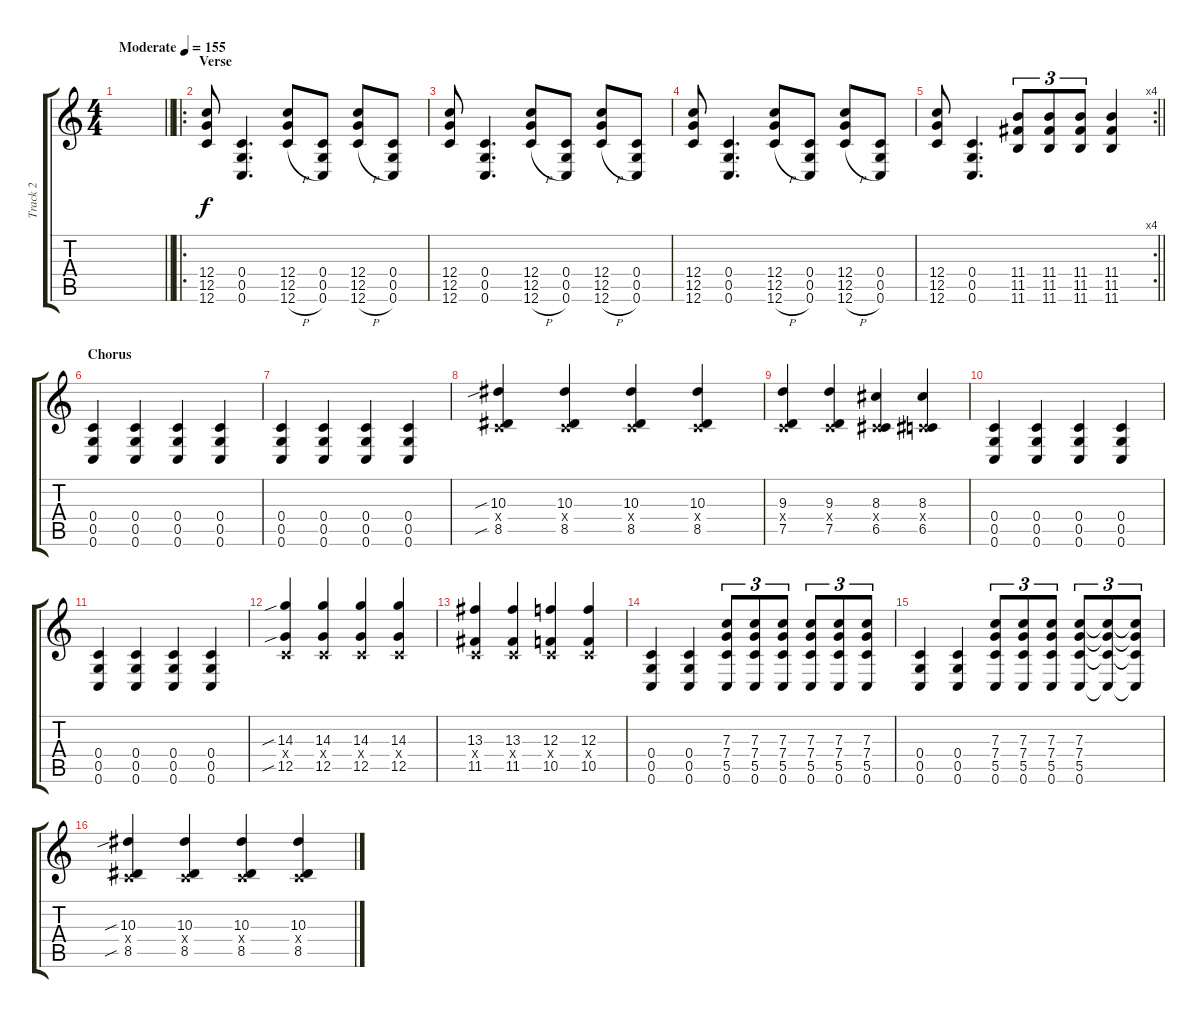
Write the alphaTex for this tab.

\track ("Track 2" "Track 2") {instrument distortionguitar}
\staff {score tabs}
\tuning (D4 A3 F3 C3 G2 C2) {hide}
\ts (4 4)
\tempo (155 "Moderate")
\clef g2
\barLineRight lightlight
\ks c
|
\ro
\section ("" "Verse")
(12.4 12.5 12.6).8{volume 14} (0.4 0.5 0.6).4{d} (12.4 12.5 12.6{h}).8 (0.4 0.5 0.6).8 (12.4 12.5 12.6{h}).8 (0.4 0.5 0.6).8 |
(12.4 12.5 12.6).8 (0.4 0.5 0.6).4{d} (12.4 12.5 12.6{h}).8 (0.4 0.5 0.6).8 (12.4 12.5 12.6{h}).8 (0.4 0.5 0.6).8 |
(12.4 12.5 12.6).8 (0.4 0.5 0.6).4{d} (12.4 12.5 12.6{h}).8 (0.4 0.5 0.6).8 (12.4 12.5 12.6{h}).8 (0.4 0.5 0.6).8 |
\rc 4
\barLineRight lightlight
(12.4 12.5 12.6).8 (0.4 0.5 0.6).4{d} (11.4 11.5 11.6).8{tu (3 2)} (11.4 11.5 11.6).8{tu (3 2)} (11.4 11.5 11.6).8{tu (3 2)} (11.4 11.5 11.6).4 |
\section ("" "Chorus")
(0.4 0.5 0.6).4 (0.4 0.5 0.6).4 (0.4 0.5 0.6).4 (0.4 0.5 0.6).4 |
(0.4 0.5 0.6).4 (0.4 0.5 0.6).4 (0.4 0.5 0.6).4 (0.4 0.5 0.6).4 |
(10.3{sib} 0.4{x} 8.5{sib}).4 (10.3 0.4{x} 8.5).4 (10.3 0.4{x} 8.5).4 (10.3 0.4{x} 8.5).4 |
(9.3 0.4{x} 7.5).4 (9.3 0.4{x} 7.5).4 (8.3 0.4{x} 6.5).4 (8.3 0.4{x} 6.5).4 |
(0.4 0.5 0.6).4 (0.4 0.5 0.6).4 (0.4 0.5 0.6).4 (0.4 0.5 0.6).4 |
(0.4 0.5 0.6).4 (0.4 0.5 0.6).4 (0.4 0.5 0.6).4 (0.4 0.5 0.6).4 |
(14.3{sib} 0.4{x} 12.5{sib}).4 (14.3 0.4{x} 12.5).4 (14.3 0.4{x} 12.5).4 (14.3 0.4{x} 12.5).4 |
(13.3 0.4{x} 11.5).4 (13.3 0.4{x} 11.5).4 (12.3 0.4{x} 10.5).4 (12.3 0.4{x} 10.5).4 |
(0.4 0.5 0.6).4 (0.4 0.5 0.6).4 (7.3 7.4 5.5 0.6).8{tu (3 2)} (7.3 7.4 5.5 0.6).8{tu (3 2)} (7.3 7.4 5.5 0.6).8{tu (3 2)} (7.3 7.4 5.5 0.6).8{tu (3 2)} (7.3 7.4 5.5 0.6).8{tu (3 2)} (7.3 7.4 5.5 0.6).8{tu (3 2)} |
(0.4 0.5 0.6).4 (0.4 0.5 0.6).4 (7.3 7.4 5.5 0.6).8{tu (3 2)} (7.3 7.4 5.5 0.6).8{tu (3 2)} (7.3 7.4 5.5 0.6).8{tu (3 2)} (7.3 7.4 5.5 0.6).8{tu (3 2)} (7.3{t} 7.4{t} 5.5{t} 0.6{t}).8{tu (3 2)} (7.3{t} 7.4{t} 5.5{t} 0.6{t}).8{tu (3 2)} |
(10.3{sib} 0.4{x} 8.5{sib}).4 (10.3 0.4{x} 8.5).4 (10.3 0.4{x} 8.5).4 (10.3 0.4{x} 8.5).4
